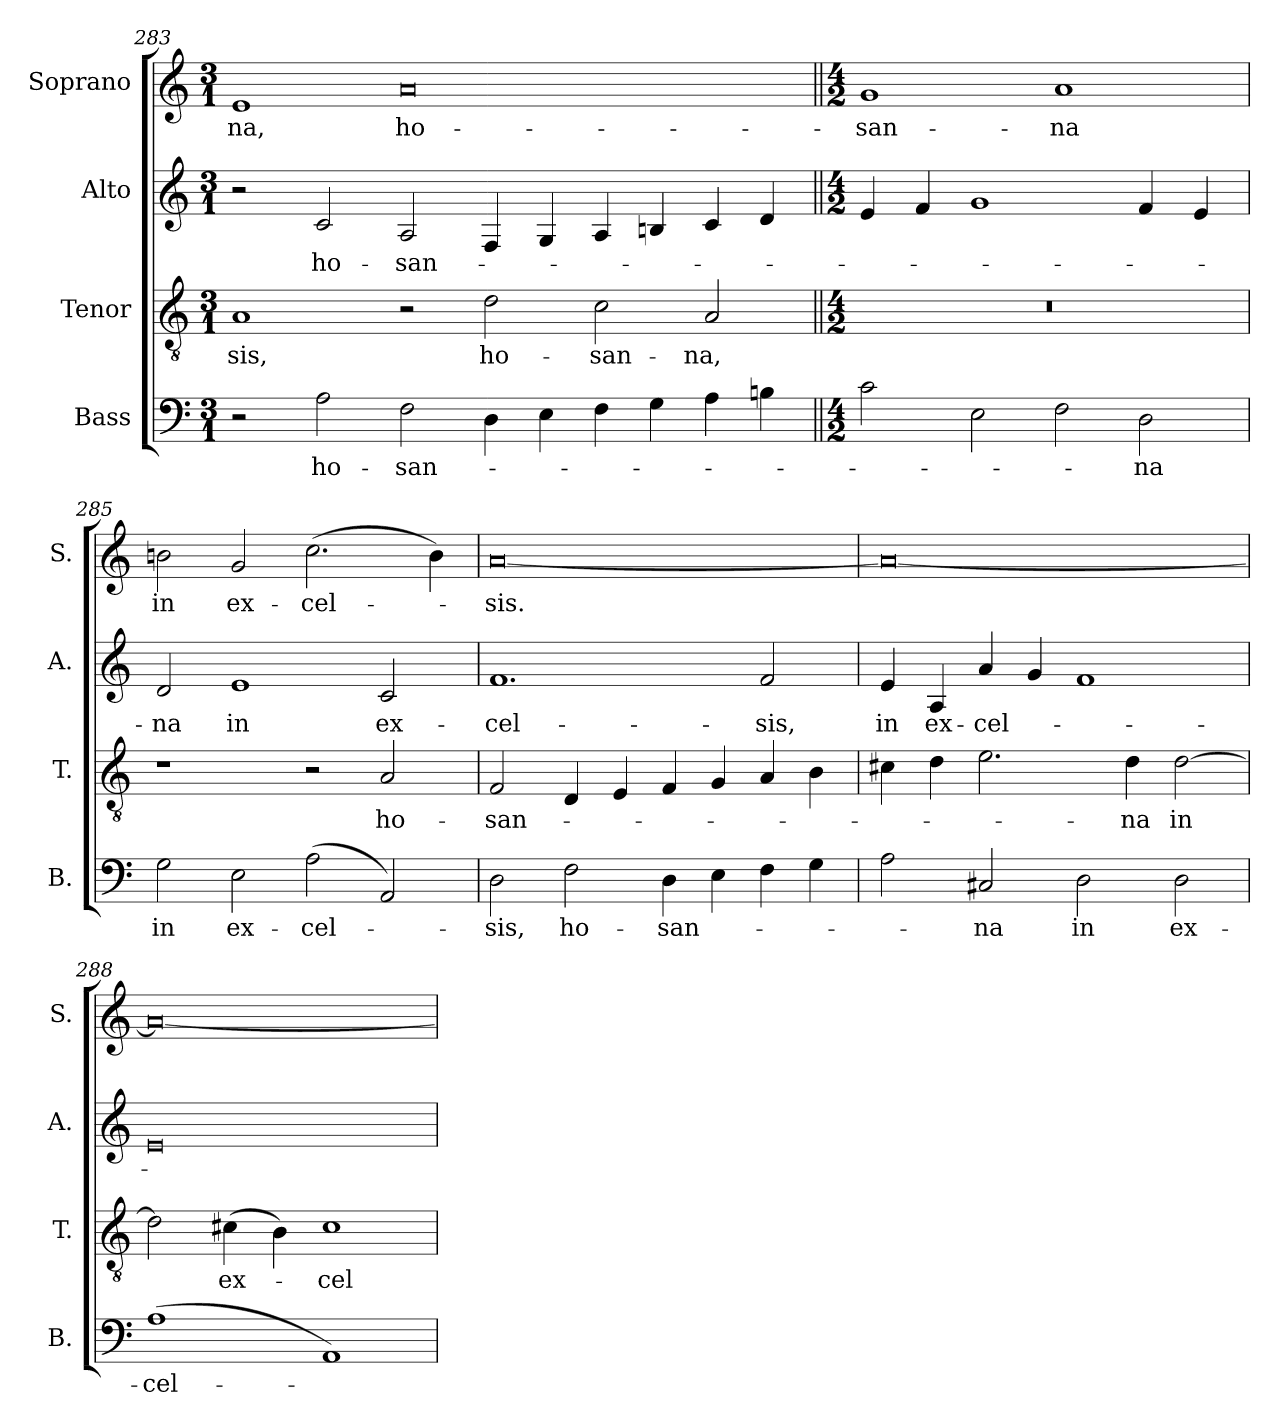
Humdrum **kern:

**kern	**text	**kern	**text	**kern	**text	**kern	**text
*part4	*part4	*part3	*part3	*part2	*part2	*part1	*part1
*staff4	*staff4	*staff3	*staff3	*staff2	*staff2	*staff1	*staff1
*I"Bass	*	*I"Tenor	*	*I"Alto	*	*I"Soprano	*
*I'B.	*	*I'T.	*	*I'A.	*	*I'S.	*
*clefF4	*	*clefGv2	*	*clefG2	*	*clefG2	*
*	*	*ITrd7c12	*	*	*	*	*
*k[]	*	*k[]	*	*k[]	*	*k[]	*
*C:	*	*C:	*	*C:	*	*C:	*
*M3/1	*	*M3/1	*	*M3/1	*	*M3/1	*
=283	=283	=283	=283	=283	=283	=283	=283
!	!	!	!LO:LY:b:color=#000000	!	!	!	!
!	!	!	!	!	!	!	!LO:LY:b:color=#000000
2r	.	1AAi	-sis,	2r	.	1ei	-na,
!	!LO:LY:b:color=#000000	!	!	!	!	!	!
!	!	!	!	!	!LO:LY:b:color=#000000	!	!
2Ai\	ho-	.	.	2ci/	ho-	.	.
!	!LO:LY:b:color=#000000	!	!	!	!	!	!
!	!	!	!	!	!LO:LY:b:color=#000000	!	!
!	!	!	!	!	!	!	!LO:LY:b:color=#000000
2Fi\	-san-	2r	.	2Ai/	-san-	0ai	ho-
!	!	!	!LO:LY:b:color=#000000	!	!	!	!
4Di\	.	2Di\	ho-	4Fi/	.	.	.
4Ei\	.	.	.	4Gi/	.	.	.
!	!	!	!LO:LY:b:color=#000000	!	!	!	!
4Fi\	.	2Ci\	-san-	4Ai/	.	.	.
4Gi\	.	.	.	4Bni/	.	.	.
!	!	!	!LO:LY:b:color=#000000	!	!	!	!
4Ai\	.	2AAi/	-na,	4ci/	.	.	.
4Bni\	.	.	.	4di/	.	.	.
!!LO:LB:g=z
=284||	=284||	=284||	=284||	=284||	=284||	=284||	=284||
*M4/2	*	*M4/2	*	*M4/2	*	*M4/2	*
!	!	!LO:N:vis=1	!	!	!	!	!
!	!	!	!	!	!	!	!LO:LY:b:color=#000000
2ci\	.	0r	.	4ei/	.	1gi	-san-
.	.	.	.	4fi/	.	.	.
2Ei\	.	.	.	1gi	.	.	.
!	!	!	!	!	!	!	!LO:LY:b:color=#000000
2Fi\	.	.	.	.	.	1ai	-na
!	!LO:LY:b:color=#000000	!	!	!	!	!	!
2Di\	-na	.	.	4fi/	.	.	.
.	.	.	.	4ei/	.	.	.
=285	=285	=285	=285	=285	=285	=285	=285
!	!LO:LY:b:color=#000000	!	!	!	!	!	!
!	!	!	!	!	!LO:LY:b:color=#000000	!	!
!	!	!	!	!	!	!	!LO:LY:b:color=#000000
2Gi\	in	1r	.	2di/	-na	2bni\	in
!	!LO:LY:b:color=#000000	!	!	!	!	!	!
!	!	!	!	!	!LO:LY:b:color=#000000	!	!
!	!	!	!	!	!	!	!LO:LY:b:color=#000000
2Ei\	ex-	.	.	1ei	in	2gi/	ex-
!	!LO:LY:b:color=#000000	!	!	!	!	!	!
!	!	!	!	!	!	!	!LO:LY:b:color=#000000
(2Ai\	-cel-	2r	.	.	.	(2.cci\	-cel-
!	!	!	!LO:LY:b:color=#000000	!	!	!	!
!	!	!	!	!	!LO:LY:b:color=#000000	!	!
2AAi/)	.	2AAi/	ho-	2ci/	ex-	.	.
.	.	.	.	.	.	4bi\)	.
=286	=286	=286	=286	=286	=286	=286	=286
!	!LO:LY:b:color=#000000	!	!	!	!	!	!
!	!	!	!LO:LY:b:color=#000000	!	!	!	!
!	!	!	!	!	!LO:LY:b:color=#000000	!	!
!	!	!	!	!	!	!	!LO:LY:b:color=#000000
2Di\	-sis,	2FFi/	-san-	1.fi	-cel-	[0ai	-sis.
!	!LO:LY:b:color=#000000	!	!	!	!	!	!
2Fi\	ho-	4DDi/	.	.	.	.	.
.	.	4EEi/	.	.	.	.	.
!	!LO:LY:b:color=#000000	!	!	!	!	!	!
4Di\	-san-	4FFi/	.	.	.	.	.
4Ei\	.	4GGi/	.	.	.	.	.
!	!	!	!	!	!LO:LY:b:color=#000000	!	!
4Fi\	.	4AAi/	.	2fi/	-sis,	.	.
4Gi\	.	4BBi\	.	.	.	.	.
=287	=287	=287	=287	=287	=287	=287	=287
!	!	!	!	!	!LO:LY:b:color=#000000	!	!
2Ai\	.	4C#Xi\	.	4ei/	in	0ai_	.
!	!	!	!	!	!LO:LY:b:color=#000000	!	!
.	.	4Di\	.	4Ai/	ex-	.	.
!	!LO:LY:b:color=#000000	!	!	!	!	!	!
!	!	!	!	!	!LO:LY:b:color=#000000	!	!
2C#Xi/	-na	2.Ei\	.	4ai/	-cel-	.	.
.	.	.	.	4gi/	.	.	.
!	!LO:LY:b:color=#000000	!	!	!	!	!	!
2Di\	in	.	.	1fi	.	.	.
!	!	!	!LO:LY:b:color=#000000	!	!	!	!
.	.	4Di\	-na	.	.	.	.
!	!LO:LY:b:color=#000000	!	!	!	!	!	!
!	!	!	!LO:LY:b:color=#000000	!	!	!	!
2Di\	ex-	[2Di\	in	.	.	.	.
=288	=288	=288	=288	=288	=288	=288	=288
!	!LO:LY:b:color=#000000	!	!	!	!	!	!
(1Ai	-cel-	2Di\]	.	0ei	.	0ai_	.
!	!	!	!LO:LY:b:color=#000000	!	!	!	!
.	.	(4C#Xi\	ex-	.	.	.	.
.	.	4BBi\)	.	.	.	.	.
!	!	!	!LO:LY:b:color=#000000	!	!	!	!
1AAi)	.	1C#i	-cel-	.	.	.	.
=	=	=	=	=	=	=	=
*-	*-	*-	*-	*-	*-	*-	*-
